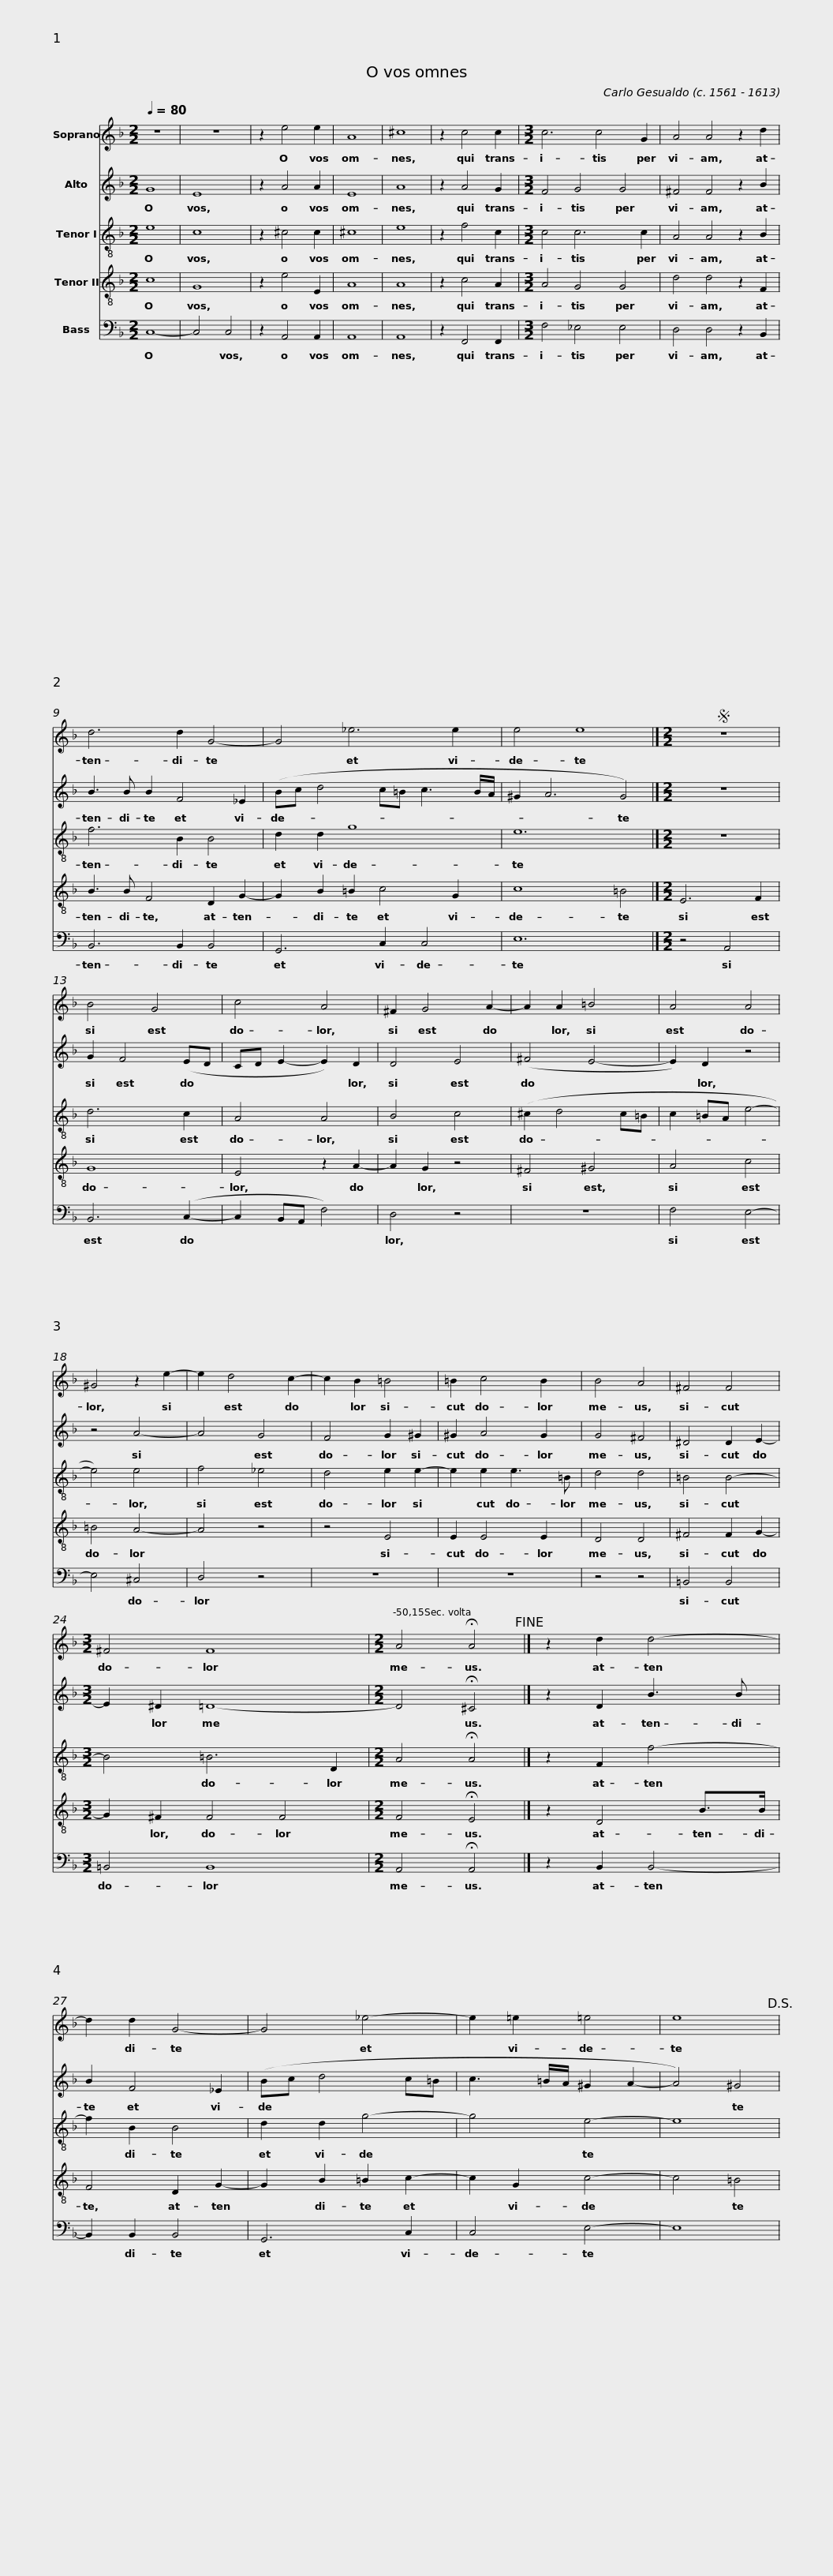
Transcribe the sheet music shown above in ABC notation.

X:1
%%score 1 2 3 4 5
L:1/8
Q:1/4=80
M:2/2
I:linebreak $
K:F
V:1 treble
V:2 treble
V:3 treble-8
V:4 treble-8
V:5 bass
V:1
 z8 | z8 | z2 e4 e2 | A8 | ^c8 | %5
 z2 c4 c2 |[M:3/2] c6 c4 G2 | A4 A4 z2 d2 |$ d6 d2 G4- | G4 _e6 e2 | %10
 e4 e8 |][M:2/2]S z8 | B4 G4 |$ c4 A4 | ^F2 G4 A2- | %15
 A2 A2 =B4 | A4 A4 | ^G4 z2 e2- | e2 d4 c2- | c2 B2 =B4 |$ %20
 =B2 c4 B2 | B4 A4 | ^F4 F4 |[M:3/2] ^F4 F8 |[M:2/2] A4 !fermata!A4!fine! |] %25
 z2 d2 d4- |$ d2 d2 G4- | G4 _e4- | e2 =e2 =e4 | e8!D.S.! | %30
V:2
 G8 | E8 | z2 A4 A2 | E8 | A8 | %5
 z2 A4 G2 |[M:3/2] F4 G4 G4 | ^F4 F4 z2 B2 |$ B3 B B2 F4 _E2 | (Bc d4 c=B c3 B/A/ | %10
 ^G2 A6 G4) |][M:2/2] z8 | G2 F4 (ED |$ CD E2- E2) D2 | D4 E4 | %15
 (^F4 E4- | E2) D2 z4 | z4 A4- | A4 G4 | F4 G2 ^G2 |$ %20
 ^G2 A4 G2 | G4 ^F4 | ^D4 D2 E2- |[M:3/2] E2 ^D2 =D8- |[M:2/2] D4 !fermata!^C4 |] %25
 z2 D2 B3 B |$ B2 F4 _E2 | (Bc d4 c=B | c3 =B/A/ ^G2 A2- | A4) ^G4 | %30
V:3
 e8 | c8 | z2 ^c4 c2 | ^c8 | e8 | %5
 z2 f4 c2 |[M:3/2] c4 c6 c2 | A4 A4 z2 B2 |$ f6 B2 B4 | d2 d2 g8 | %10
 e12 |][M:2/2] z8 | d6 c2 |$ A4 A4 | B4 c4 | %15
 (^c2 d4 c=B | c2 =BA e4- | e4) e4 | f4 _e4 | d4 e2 e2- |$ %20
 e2 e2 e3 =B | d4 d4 | =B4 B4- |[M:3/2] B4 =B6 D2 |[M:2/2] A4 !fermata!A4 |] %25
 z2 F2 f4- |$ f2 B2 B4 | d2 d2 g4- | g4 e4- | e8 | %30
V:4
 c8 | G8 | z2 e4 E2 | A8 | A8 | %5
 z2 c4 A2 |[M:3/2] A4 G4 G4 | d4 d4 z2 F2 |$ B3 B F4 D2 G2- | G2 B2 =B2 c4 G2 | %10
 c8 =B4 |][M:2/2] E6 F2 | G8 |$ E4 z2 A2- | A2 G2 z4 | %15
 ^F4 ^G4 | A4 c4 | =B4 A4- | A4 z4 | z4 E4 |$ %20
 E2 E4 E2 | D4 D4 | ^F4 F2 G2- |[M:3/2] G2 ^F2 F4 F4 |[M:2/2] F4 !fermata!E4 |] %25
 z2 D4 B>B |$ F4 D2 G2- | G2 B2 =B2 c2- | c2 G2 c4- | c4 =B4 | %30
V:5
 C,8- | C,4 C,4 | z2 A,,4 A,,2 | A,,8 | A,,8 | %5
 z2 F,,4 F,,2 |[M:3/2] F,4 _E,4 E,4 | D,4 D,4 z2 B,,2 |$ B,,6 B,,2 B,,4 | G,,6 C,2 C,4 | %10
 E,12 |][M:2/2] z4 A,,4 | B,,6 (C,2- |$ C,2 B,,A,, F,4) | D,4 z4 | %15
 z8 | F,4 E,4- | E,4 ^C,4 | D,4 z4 | z8 |$ %20
 z8 | z4 z4 | =B,,4 B,,4 |[M:3/2] =B,,4 B,,8 |[M:2/2] A,,4 !fermata!A,,4 |] %25
 z2 B,,2 B,,4- |$ B,,2 B,,2 B,,4 | G,,6 C,2 | C,4 E,4- | E,8 | %30
